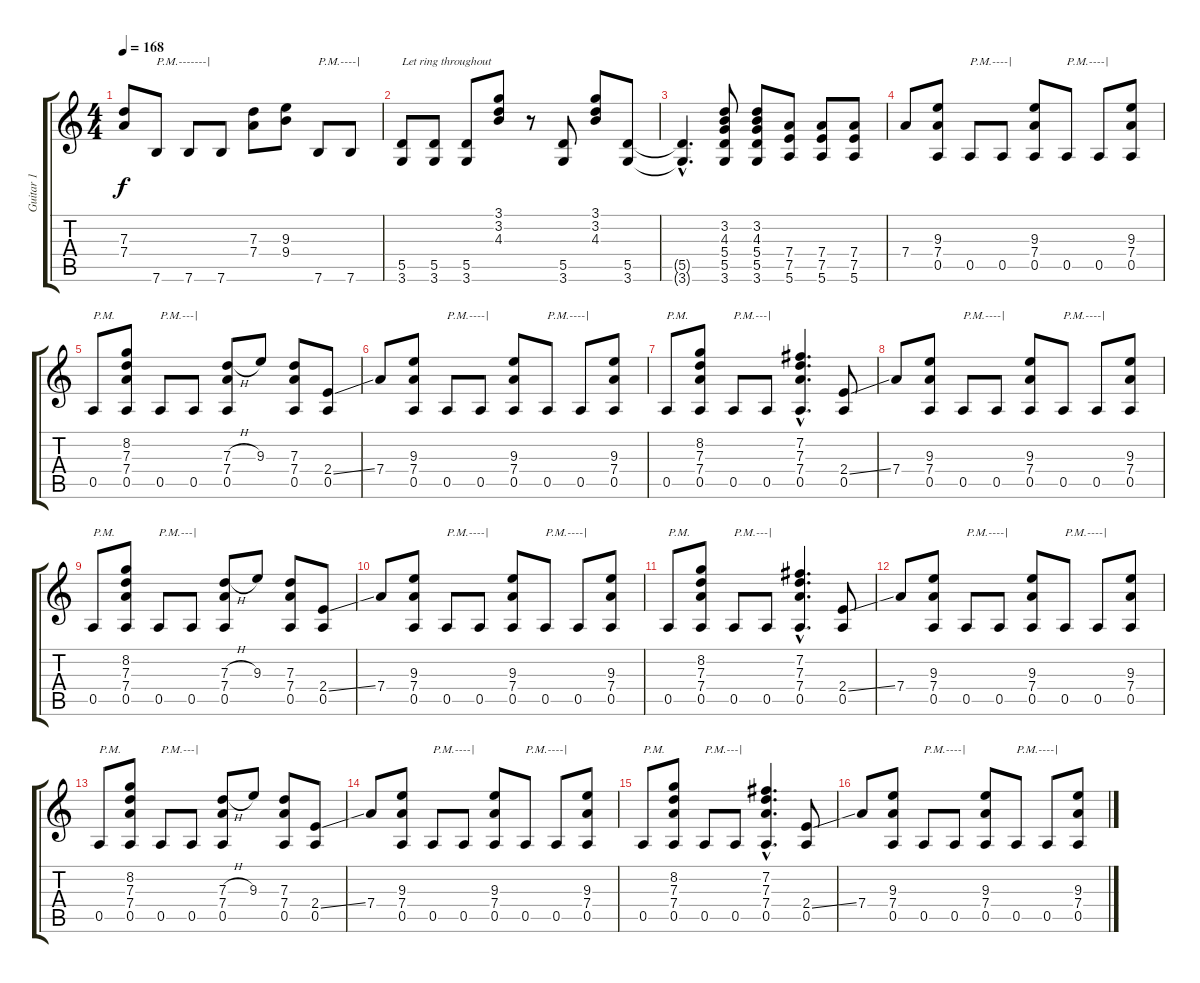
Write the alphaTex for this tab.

\track ("Guitar 1" "Guitar 1") {instrument overdrivenguitar}
\staff {score tabs}
\tuning (E4 B3 G3 D3 A2 E2) {hide}
\ts (4 4)
\tempo 168
\clef g2
\ks c
(7.3{t} 7.4{t}).8{dy f} 7.6.8{txt "P.M.-------|"} 7.6.8 7.6.8 (7.3 7.4).8 (9.3 9.4).8 7.6.8{txt "P.M.----|"} 7.6.8 |
(5.5 3.6).8{txt "Let ring throughout"} (5.5 3.6).8 (5.5 3.6).8 (3.1 3.2 4.3).8 r.8 (5.5 3.6).8 (3.1 3.2 4.3).8 (5.5 3.6).8 |
(5.5{hac t} 3.6{hac t}).4{d} (3.2 4.3 5.4 5.5 3.6).8 (3.2 4.3 5.4 5.5 3.6).8 (7.4 7.5 5.6).8 (7.4 7.5 5.6).8 (7.4 7.5 5.6).8 |
7.4.8 (9.3 7.4 0.5).8 0.5.8{txt "P.M.----|"} 0.5.8 (9.3 7.4 0.5).8 0.5.8{txt "P.M.----|"} 0.5.8 (9.3 7.4 0.5).8 |
0.5.8{txt "P.M."} (8.2 7.3 7.4 0.5).8 0.5.8{txt "P.M.---|"} 0.5.8 (7.3{h} 7.4 0.5).8 9.3.8 (7.3 7.4 0.5).8 (2.4{ss} 0.5).8 |
7.4.8 (9.3 7.4 0.5).8 0.5.8{txt "P.M.----|"} 0.5.8 (9.3 7.4 0.5).8 0.5.8{txt "P.M.----|"} 0.5.8 (9.3 7.4 0.5).8 |
0.5.8{txt "P.M."} (8.2 7.3 7.4 0.5).8 0.5.8{txt "P.M.---|"} 0.5.8 (7.2{hac} 7.3{hac} 7.4{hac} 0.5{hac}).4{d} (2.4{ss} 0.5).8 |
7.4.8 (9.3 7.4 0.5).8 0.5.8{txt "P.M.----|"} 0.5.8 (9.3 7.4 0.5).8 0.5.8{txt "P.M.----|"} 0.5.8 (9.3 7.4 0.5).8 |
0.5.8{txt "P.M."} (8.2 7.3 7.4 0.5).8 0.5.8{txt "P.M.---|"} 0.5.8 (7.3{h} 7.4 0.5).8 9.3.8 (7.3 7.4 0.5).8 (2.4{ss} 0.5).8 |
7.4.8 (9.3 7.4 0.5).8 0.5.8{txt "P.M.----|"} 0.5.8 (9.3 7.4 0.5).8 0.5.8{txt "P.M.----|"} 0.5.8 (9.3 7.4 0.5).8 |
0.5.8{txt "P.M."} (8.2 7.3 7.4 0.5).8 0.5.8{txt "P.M.---|"} 0.5.8 (7.2{hac} 7.3{hac} 7.4{hac} 0.5{hac}).4{d} (2.4{ss} 0.5).8 |
7.4.8 (9.3 7.4 0.5).8 0.5.8{txt "P.M.----|"} 0.5.8 (9.3 7.4 0.5).8 0.5.8{txt "P.M.----|"} 0.5.8 (9.3 7.4 0.5).8 |
0.5.8{txt "P.M."} (8.2 7.3 7.4 0.5).8 0.5.8{txt "P.M.---|"} 0.5.8 (7.3{h} 7.4 0.5).8 9.3.8 (7.3 7.4 0.5).8 (2.4{ss} 0.5).8 |
7.4.8 (9.3 7.4 0.5).8 0.5.8{txt "P.M.----|"} 0.5.8 (9.3 7.4 0.5).8 0.5.8{txt "P.M.----|"} 0.5.8 (9.3 7.4 0.5).8 |
0.5.8{txt "P.M."} (8.2 7.3 7.4 0.5).8 0.5.8{txt "P.M.---|"} 0.5.8 (7.2{hac} 7.3{hac} 7.4{hac} 0.5{hac}).4{d} (2.4{ss} 0.5).8 |
7.4.8 (9.3 7.4 0.5).8 0.5.8{txt "P.M.----|"} 0.5.8 (9.3 7.4 0.5).8 0.5.8{txt "P.M.----|"} 0.5.8 (9.3 7.4 0.5).8
